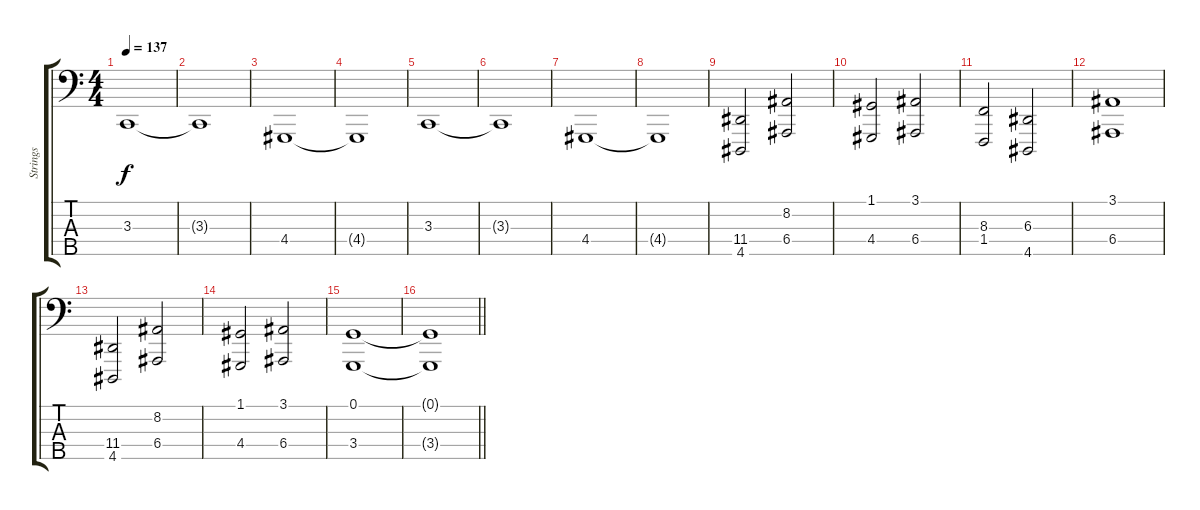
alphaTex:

\track ("Strings" "Strings") {instrument stringensemble1}
\staff {score tabs}
\tuning (G2 D2 A1 E1 B0) {hide}
\ts (4 4)
\tempo 137
\clef f4
\ks c
3.3.1{dy f} |
3.3{t}.1 |
4.4.1 |
4.4{t}.1 |
3.3.1 |
3.3{t}.1 |
4.4.1 |
4.4{t}.1 |
(11.4 4.5).2 (8.2 6.4).2 |
(1.1 4.4).2 (3.1 6.4).2 |
(8.3 1.4).2 (6.3 4.5).2 |
(3.1 6.4).1 |
(11.4 4.5).2 (8.2 6.4).2 |
(1.1 4.4).2 (3.1 6.4).2 |
(0.1 3.4).1 |
\barLineRight lightlight
(0.1{t} 3.4{t}).1
